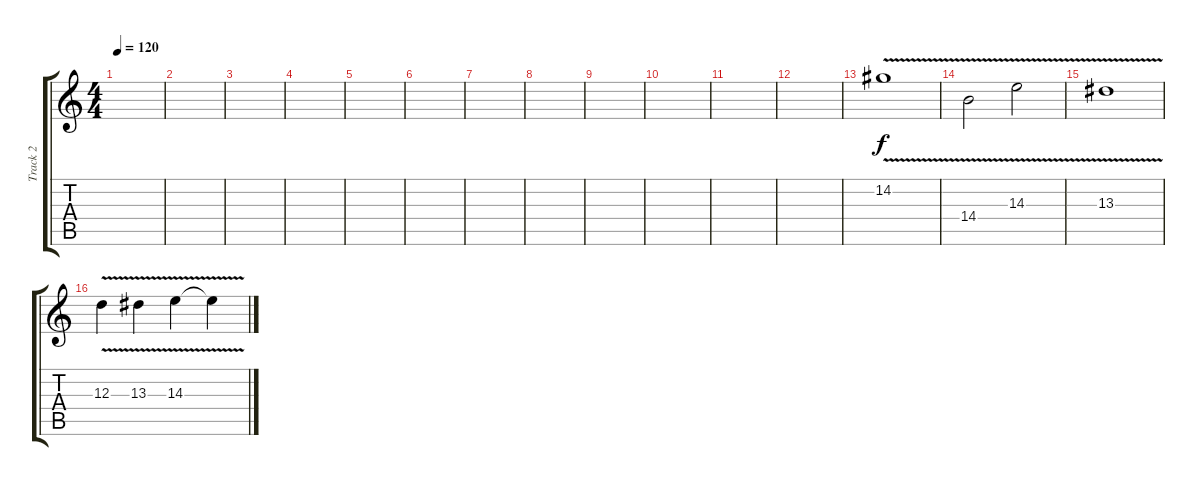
\track ("Track 2" "Track 2") {instrument distortionguitar}
\staff {score tabs}
\tuning (B3 Gb3 D3 A2 E2 B1) {hide}
\ts (4 4)
\tempo 120
\clef g2
\ks c
|
|
|
|
|
|
|
|
|
|
|
|
14.2{v}.1 |
14.4{v}.2 14.3{v}.2 |
13.3{v}.1 |
12.3{v}.4 13.3{v}.4 14.3{v}.4 14.3{t}.4
